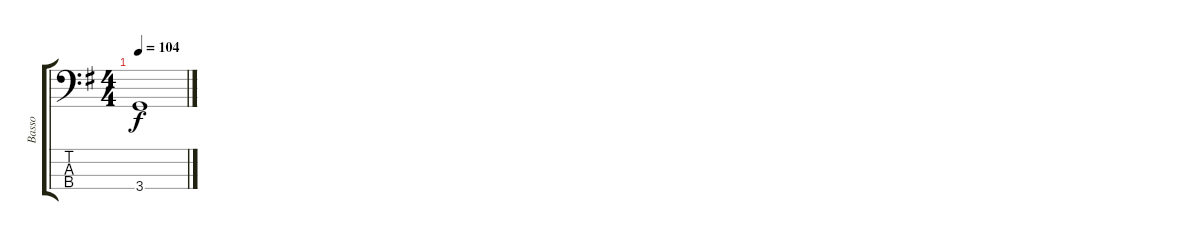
\track ("Basso" "Basso") {instrument electricbasspick}
\staff {score tabs}
\tuning (G2 D2 A1 E1) {hide}
\ts (4 4)
\tempo 104
\clef f4
\ks g
3.4.1{dy f}
